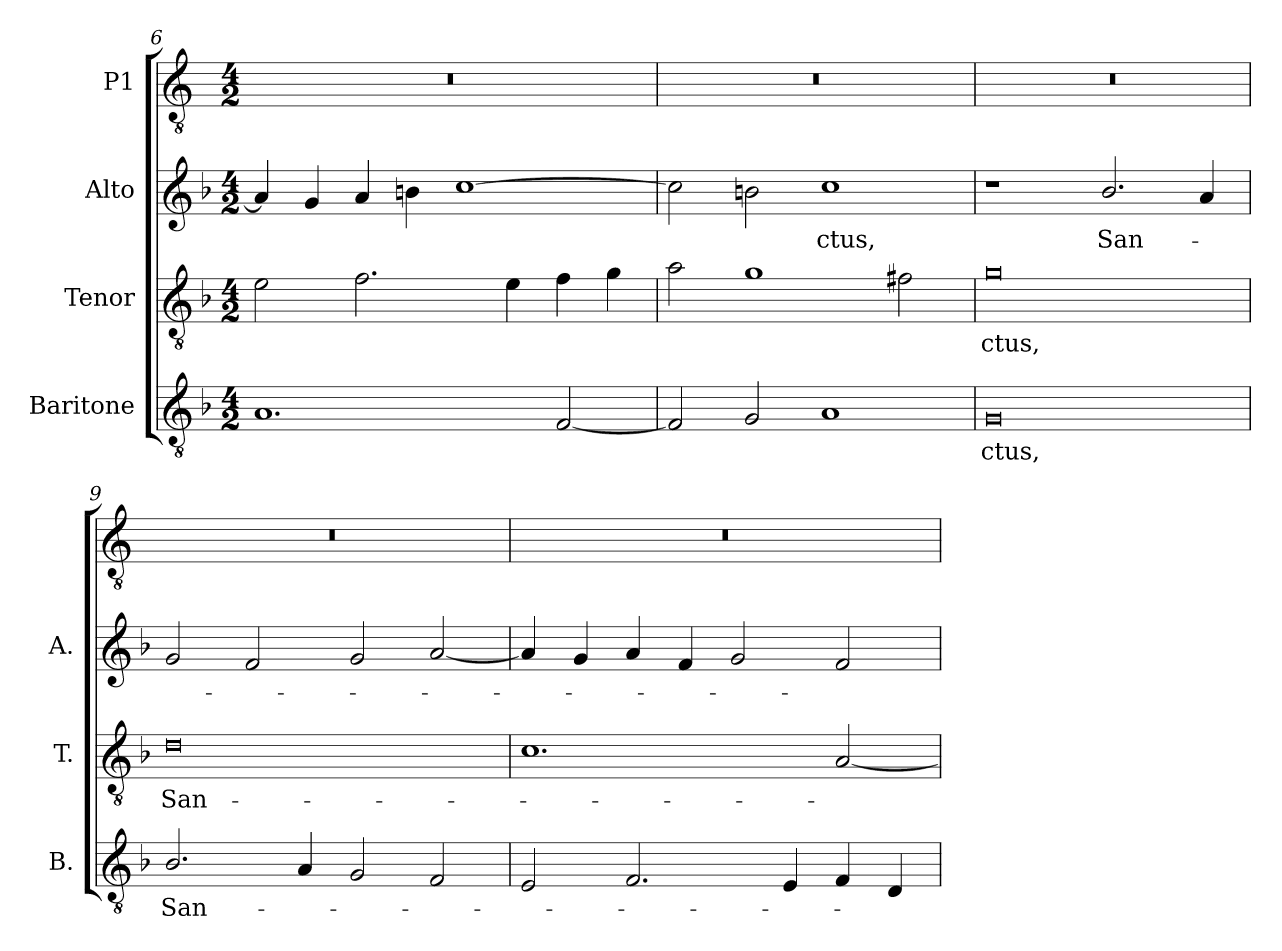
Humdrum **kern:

**kern	**text	**kern	**text	**kern	**text	**kern
*part4	*part4	*part3	*part3	*part2	*part2	*part1
*staff4	*staff4	*staff3	*staff3	*staff2	*staff2	*staff1
*I"Baritone	*	*I"Tenor	*	*I"Alto	*	*I"P1
*I'B.	*	*I'T.	*	*I'A.	*	*
*clefGv2	*	*clefGv2	*	*clefG2	*	*clefGv2
*ITrd7c12	*	*ITrd7c12	*	*	*	*ITrd7c12
*k[b-]	*	*k[b-]	*	*k[b-]	*	*k[]
*F:	*	*F:	*	*F:	*	*C:
*M4/2	*	*M4/2	*	*M4/2	*	*M4/2
=6	=6	=6	=6	=6	=6	=6
!	!	!	!	!	!	!LO:N:vis=1
1.AAi	.	2Ei\	.	4ai/]	.	0r
.	.	.	.	4gi/	.	.
.	.	2.Fi\	.	4ai/	.	.
.	.	.	.	4bni\	.	.
.	.	.	.	[1cci	.	.
.	.	4Ei\	.	.	.	.
[2FFi/	.	4Fi\	.	.	.	.
.	.	4Gi\	.	.	.	.
!!LO:LB:g=z
=7	=7	=7	=7	=7	=7	=7
!	!	!	!	!	!	!LO:N:vis=1
2FFi/]	.	2Ai\	.	2cci\]	.	0r
2GGi/	.	1Gi	.	2bni\	.	.
!	!	!	!	!	!LO:LY:b:color=#000000	!
1AAi	.	.	.	1cci	-ctus,	.
.	.	2F#Xi\	.	.	.	.
=8	=8	=8	=8	=8	=8	=8
!	!LO:LY:b:color=#000000	!	!	!	!	!
!	!	!	!LO:LY:b:color=#000000	!	!	!LO:N:vis=1
0GGi	-ctus,	0Gi	-ctus,	1r	.	0r
!	!	!	!	!	!LO:LY:b:color=#000000	!
.	.	.	.	2.b-i/	San-	.
.	.	.	.	4ai/	.	.
=9	=9	=9	=9	=9	=9	=9
!	!LO:LY:b:color=#000000	!	!	!	!	!
!	!	!	!LO:LY:b:color=#000000	!	!	!LO:N:vis=1
2.BB-i/	San-	0Di	San-	2gi/	.	0r
.	.	.	.	2fi/	.	.
4AAi/	.	.	.	.	.	.
2GGi/	.	.	.	2gi/	.	.
2FFi/	.	.	.	[2ai/	.	.
=10	=10	=10	=10	=10	=10	=10
!	!	!	!	!	!	!LO:N:vis=1
2EEi/	.	1.Ci	.	4ai/]	.	0r
.	.	.	.	4gi/	.	.
2.FFi/	.	.	.	4ai/	.	.
.	.	.	.	4fi/	.	.
.	.	.	.	2gi/	.	.
4EEi/	.	.	.	.	.	.
4FFi/	.	[2AAi/	.	2fi/	.	.
4DDi/	.	.	.	.	.	.
=	=	=	=	=	=	=
*-	*-	*-	*-	*-	*-	*-
